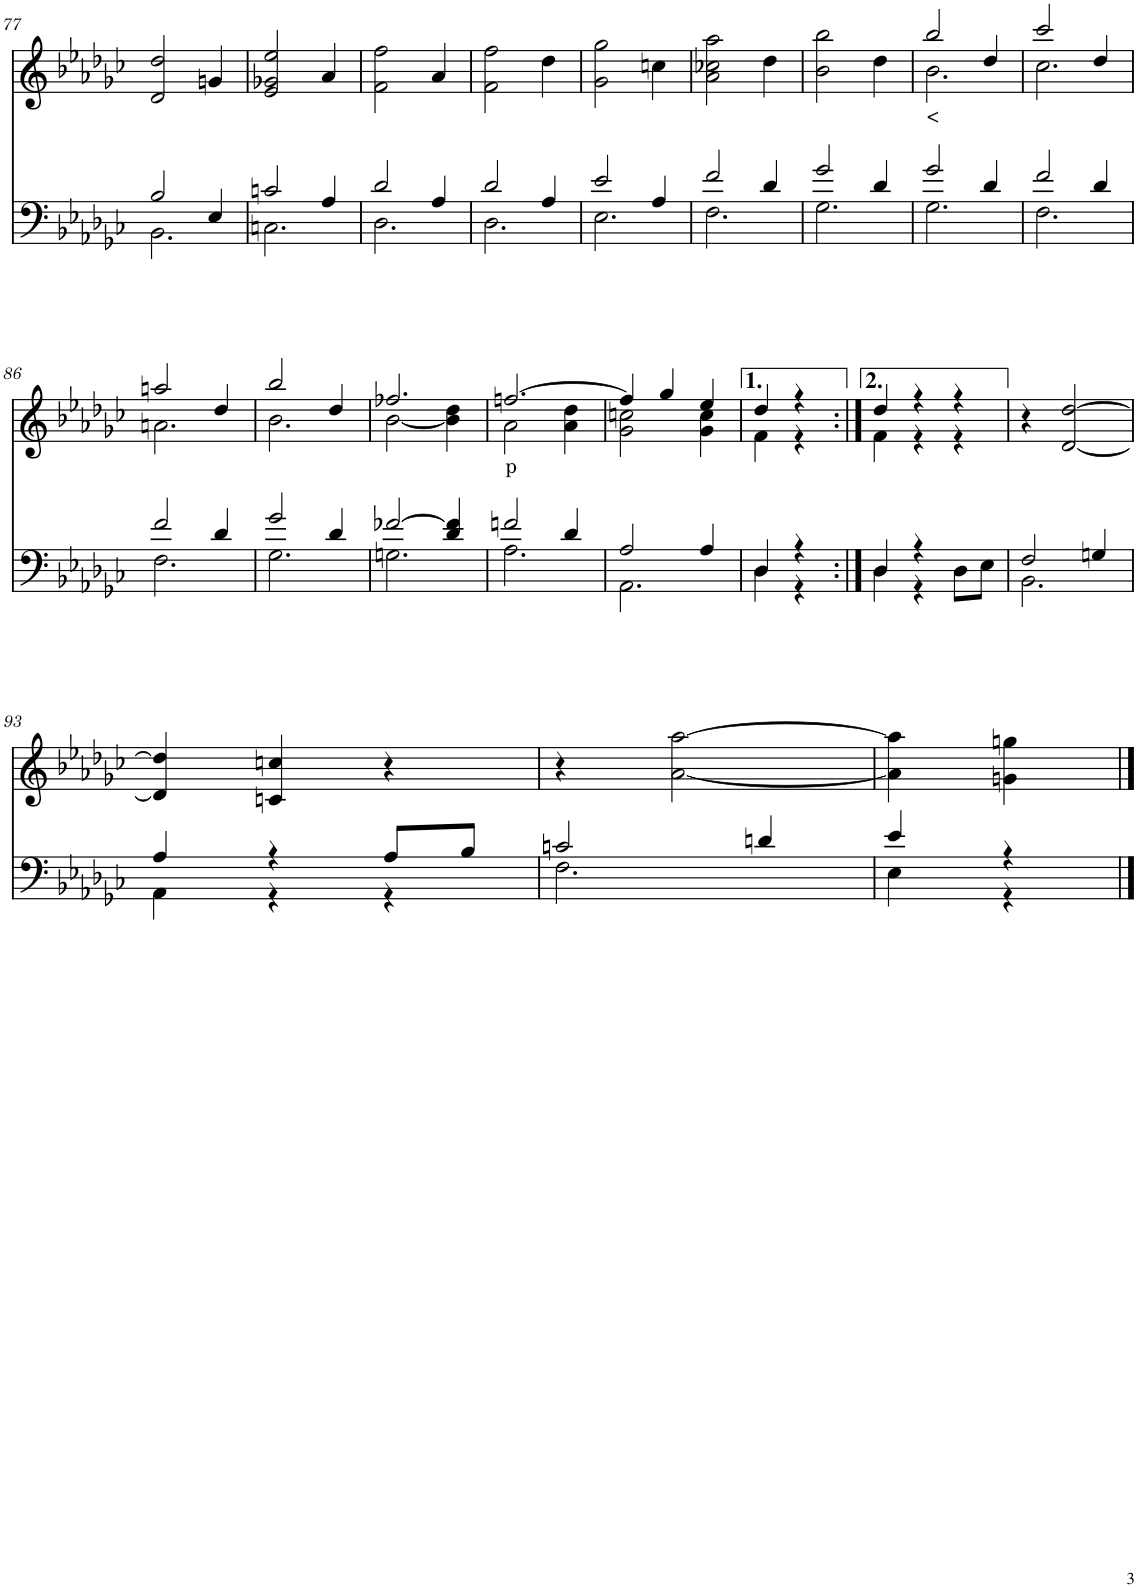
**kern	**kern	**text
*part2	*part1	*part1
*staff2	*staff1	*staff1
*I"piano	*I"piano	*
*I'Pno	*I'Pno	*
!!LO:PB:g=z
*clefF4	*clefG2	*
*k[b-e-a-d-g-c-]	*k[b-e-a-d-g-c-]	*
*M3/4	*M3/4	*
=77	=77	=77
*^	*	*
2B-/	2.BB-\	2d-/ 2dd-/	.
4E-/	.	4gn/	.
=78	=78	=78	=78
2cn/	2.Cn\	2e-/ 2g-X/ 2ee-/	.
4A-/	.	4a-/	.
=79	=79	=79	=79
2d-/	2.D-\	2f\ 2ff\	.
4A-/	.	4a-/	.
=80	=80	=80	=80
2d-/	2.D-\	2f\ 2ff\	.
4A-/	.	4dd-\	.
=81	=81	=81	=81
2e-/	2.E-\	2g-\ 2gg-\	.
4A-/	.	4ccn\	.
=82	=82	=82	=82
2f/	2.F\	2a-\ 2cc-X\ 2aa-\	.
4d-/	.	4dd-\	.
=83	=83	=83	=83
2g-/	2.G-\	2b-\ 2bb-\	.
4d-/	.	4dd-\	.
=84	=84	=84	=84
*	*	*^	*
!	!	!	!	!LO:LY:b
2g-/	2.G-\	2bb-/	2.b-\	<
4d-/	.	4dd-/	.	.
=85	=85	=85	=85	=85
2f/	2.F\	2ccc-/	2.cc-\	.
4d-/	.	4dd-/	.	.
!!LO:LB:g=z	!!
=86	=86	=86	=86	=86
2f/	2.F\	2aan/	2.an\	.
4d-/	.	4dd-/	.	.
=87	=87	=87	=87	=87
2g-/	2.G-\	2bb-/	2.b-\	.
4d-/	.	4dd-/	.	.
=88	=88	=88	=88	=88
[2f-X/	2.Gn\	2.ff-X/	[2b-\	.
4d-/ 4f-/]	.	.	4b-\] 4dd-\	.
=89	=89	=89	=89	=89
!	!	!	!	!LO:LY:b
2fn/	2.A-\	[2.ffn/	2a-\	p
4d-/	.	.	4a-\ 4dd-\	.
=90	=90	=90	=90	=90
2A-/	2.AA-\	4ff/]	2g-\ 2ccn\	.
.	.	4gg-/	.	.
4A-/	.	4ee-/	4g-\ 4cc\	.
=91	=91	=91	=91	=91
4D-/	4D-\	4dd-/	4f\	.
4r	4r	4r	4r	.
=91X4:|!	=91X4:|!	=91X4:|!	=91X4:|!	=91X4:|!
4D-/	4D-\	4dd-/	4f\	.
4r	4r	4r	4r	.
8D-\L	4ryy	4r	4r	.
8E-\J	.	.	.	.
*	*	*v	*v	*
=92	=92	=92	=92
2F/	2.BB-\	4r	.
.	.	[2d-/ [2dd-/	.
4Gn/	.	.	.
!!LO:LB:g=z
=93	=93	=93	=93
4A-/	4AA-\	4d-/] 4dd-/]	.
4r	4r	4cn/ 4ccn/	.
8A-/L	4r	4r	.
8B-/J	.	.	.
=94	=94	=94	=94
2cn/	2.F\	4r	.
.	.	[2a-\ [2aa-\	.
4dn/	.	.	.
=95	=95	=95	=95
4e-/	4E-\	4a-\] 4aa-\]	.
4r	4r	4gn\ 4ggn\	.
*v	*v	*	*
==	==	==
*-	*-	*-
